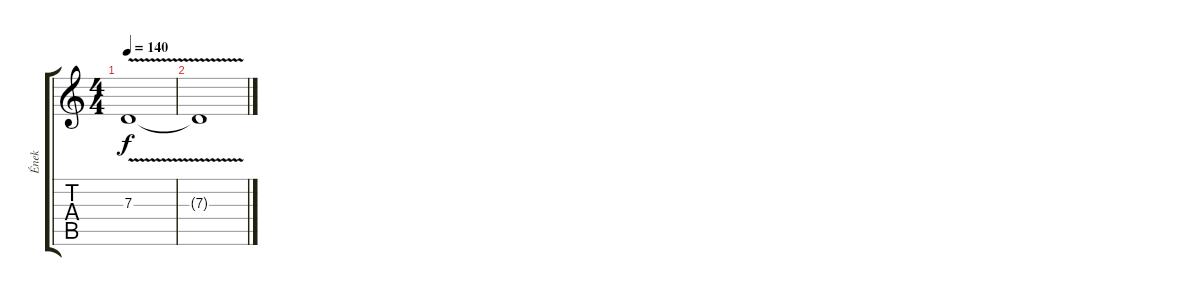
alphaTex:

\track ("Ének" "Ének") {instrument altosax}
\staff {score tabs}
\tuning (E4 B3 G3 D3 A2 E2) {hide}
\ts (4 4)
\tempo 140
\clef g2
\ks c
7.3{v}.1{dy f} |
7.3{t}.1
